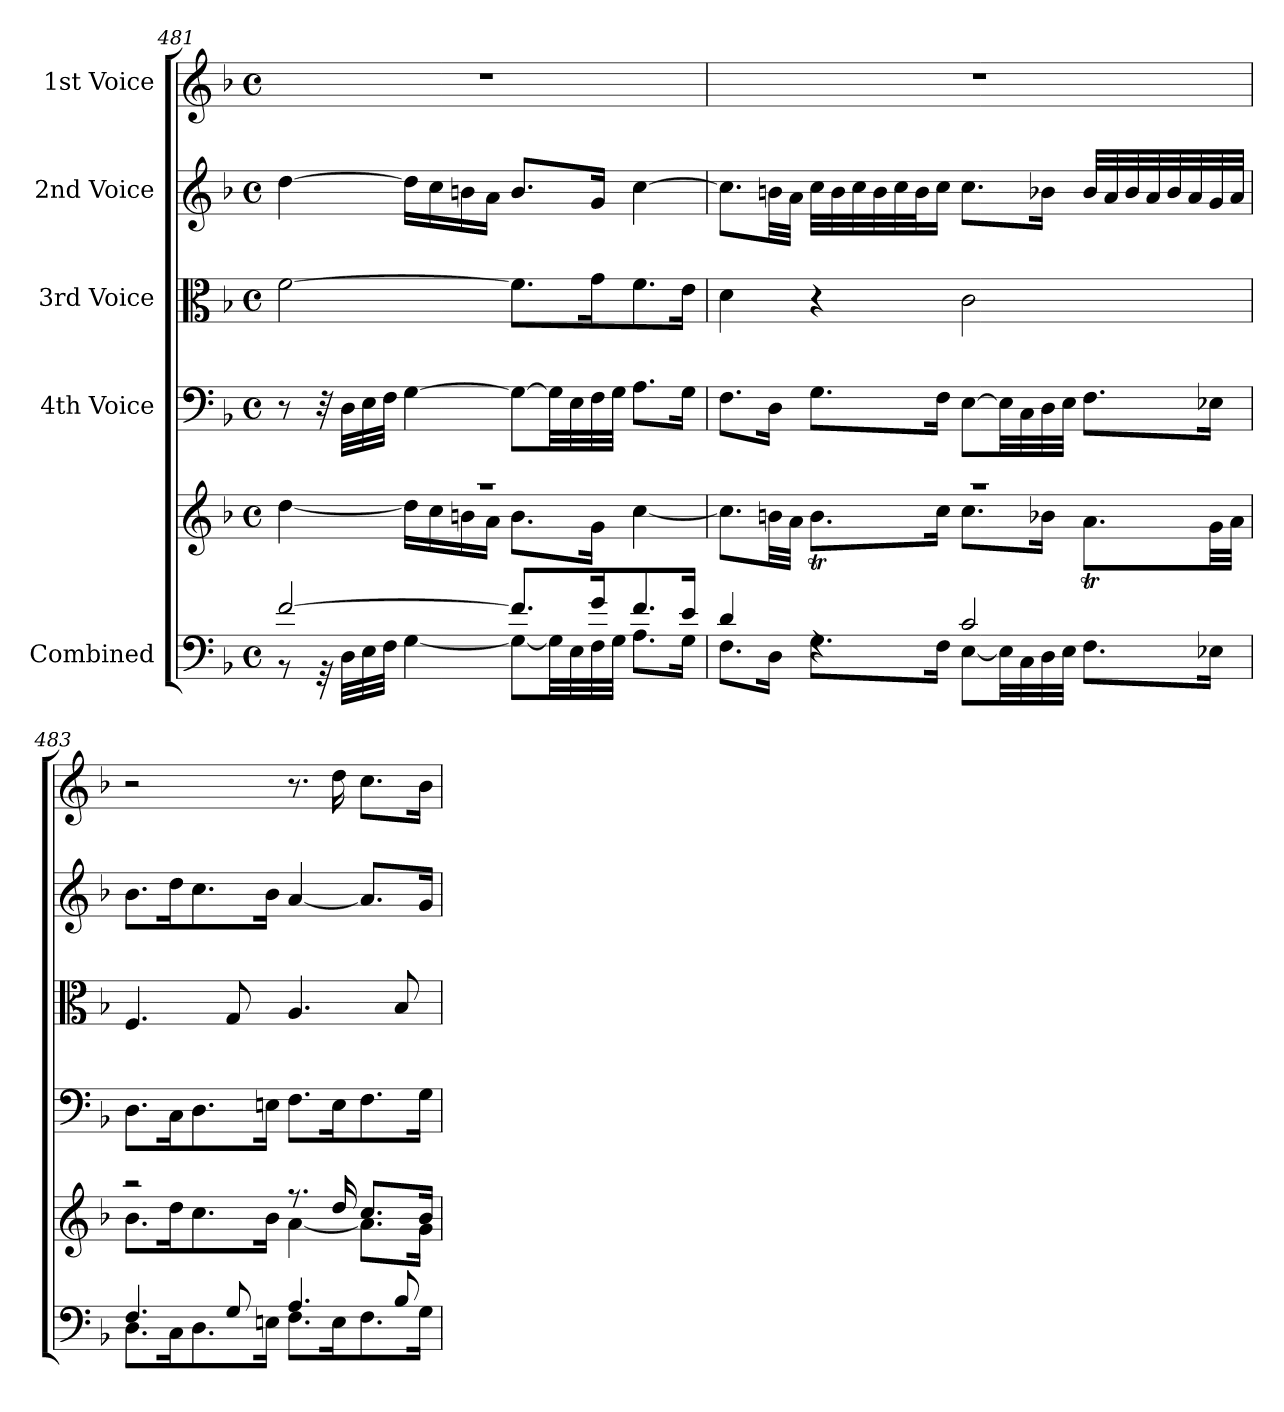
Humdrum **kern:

**kern	**kern	**kern	**kern	**kern	**kern
*part5	*part5	*part4	*part3	*part2	*part1
*staff6	*staff5	*staff4	*staff3	*staff2	*staff1
*I"Combined	*	*I"4th Voice	*I"3rd Voice	*I"2nd Voice	*I"1st Voice
*clefF4	*clefG2	*clefF4	*clefC3	*clefG2	*clefG2
*k[b-]	*k[b-]	*k[b-]	*k[b-]	*k[b-]	*k[b-]
*M4/4	*M4/4	*M4/4	*M4/4	*M4/4	*M4/4
*met(c)	*met(c)	*met(c)	*met(c)	*met(c)	*met(c)
=481	=481	=481	=481	=481	=481
*^	*^	*	*	*	*
[2f/	8r	1r	[4dd\	8r	[2f\	[4dd\	1r
.	32r	.	.	32r	.	.	.
.	32D\LLL	.	.	32D\LLL	.	.	.
.	32E\	.	.	32E\	.	.	.
.	32F\JJJ	.	.	32F\JJJ	.	.	.
.	[4G\	.	16dd\LL]	[4G\	.	16dd\LL]	.
.	.	.	16cc\	.	.	16cc\	.
.	.	.	16bn\	.	.	16bn\	.
.	.	.	16a\JJ	.	.	16a\JJ	.
8.f/L]	8G\L_	.	8.b\L	8G\L_	8.f\L]	8.b/L	.
.	32G\LL]	.	.	32G\LL]	.	.	.
.	32E\	.	.	32E\	.	.	.
16g/K	32F\	.	16g\Jk	32F\	16g\K	16g/Jk	.
.	32G\JJJ	.	.	32G\JJJ	.	.	.
8.f/	8.A\L	.	[4cc\	8.A\L	8.f\	[4cc\	.
16e/Jk	16G\Jk	.	.	16G\Jk	16e\Jk	.	.
!!LO:LB:g=z
=482	=482	=482	=482	=482	=482	=482	=482
4d/	8.F\L	1r	8.cc\L]	8.F\L	4d\	8.cc\L]	1r
.	16D\Jk	.	32bn\LL	16D\Jk	.	32bn\LL	.
.	.	.	32a\JJJ	.	.	32a\JJJ	.
4rF	8.G\L	.	8.bt\L	8.G\L	4r	32cc\LLL	.
.	.	.	.	.	.	32b\	.
.	.	.	.	.	.	32cc\	.
.	.	.	.	.	.	32b\	.
.	.	.	.	.	.	32cc\	.
.	.	.	.	.	.	32b\J	.
.	16F\Jk	.	16cc\Jk	16F\Jk	.	16cc\JJ	.
2c/	[8E\L	.	8.cc\L	[8E\L	2c\	8.cc\L	.
.	32E\LL]	.	.	32E\LL]	.	.	.
.	32C\	.	.	32C\	.	.	.
.	32D\	.	16b-X\Jk	32D\	.	16b-X\Jk	.
.	32E\JJJ	.	.	32E\JJJ	.	.	.
.	8.F\L	.	8.at\L	8.F\L	.	32b-/LLL	.
.	.	.	.	.	.	32a/	.
.	.	.	.	.	.	32b-/	.
.	.	.	.	.	.	32a/	.
.	.	.	.	.	.	32b-/	.
.	.	.	.	.	.	32a/	.
.	16E-X\Jk	.	32g\LL	16E-X\Jk	.	32g/	.
.	.	.	32a\JJJ	.	.	32a/JJJ	.
=483	=483	=483	=483	=483	=483	=483	=483
4.F/	8.D\L	2r	8.b-\L	8.D\L	4.F/	8.b-\L	2r
.	16C\K	.	16dd\K	16C\K	.	16dd\K	.
.	8.D\	.	8.cc\	8.D\	.	8.cc\	.
8G/	.	.	.	.	8G/	.	.
.	16En\Jk	.	16b-\Jk	16En\Jk	.	16b-\Jk	.
4.A/	8.F\L	8.r	[4a\	8.F\L	4.A/	[4a/	8.r
.	16E\K	16dd/	.	16E\K	.	.	16dd\
.	8.F\	8.cc/L	8.a\L]	8.F\	.	8.a/L]	8.cc\L
8B-/	.	.	.	.	8B-/	.	.
.	16G\Jk	16b-/Jk	16g\Jk	16G\Jk	.	16g/Jk	16b-\Jk
*v	*v	*	*	*	*	*	*
*	*v	*v	*	*	*	*
=	=	=	=	=	=
*-	*-	*-	*-	*-	*-
